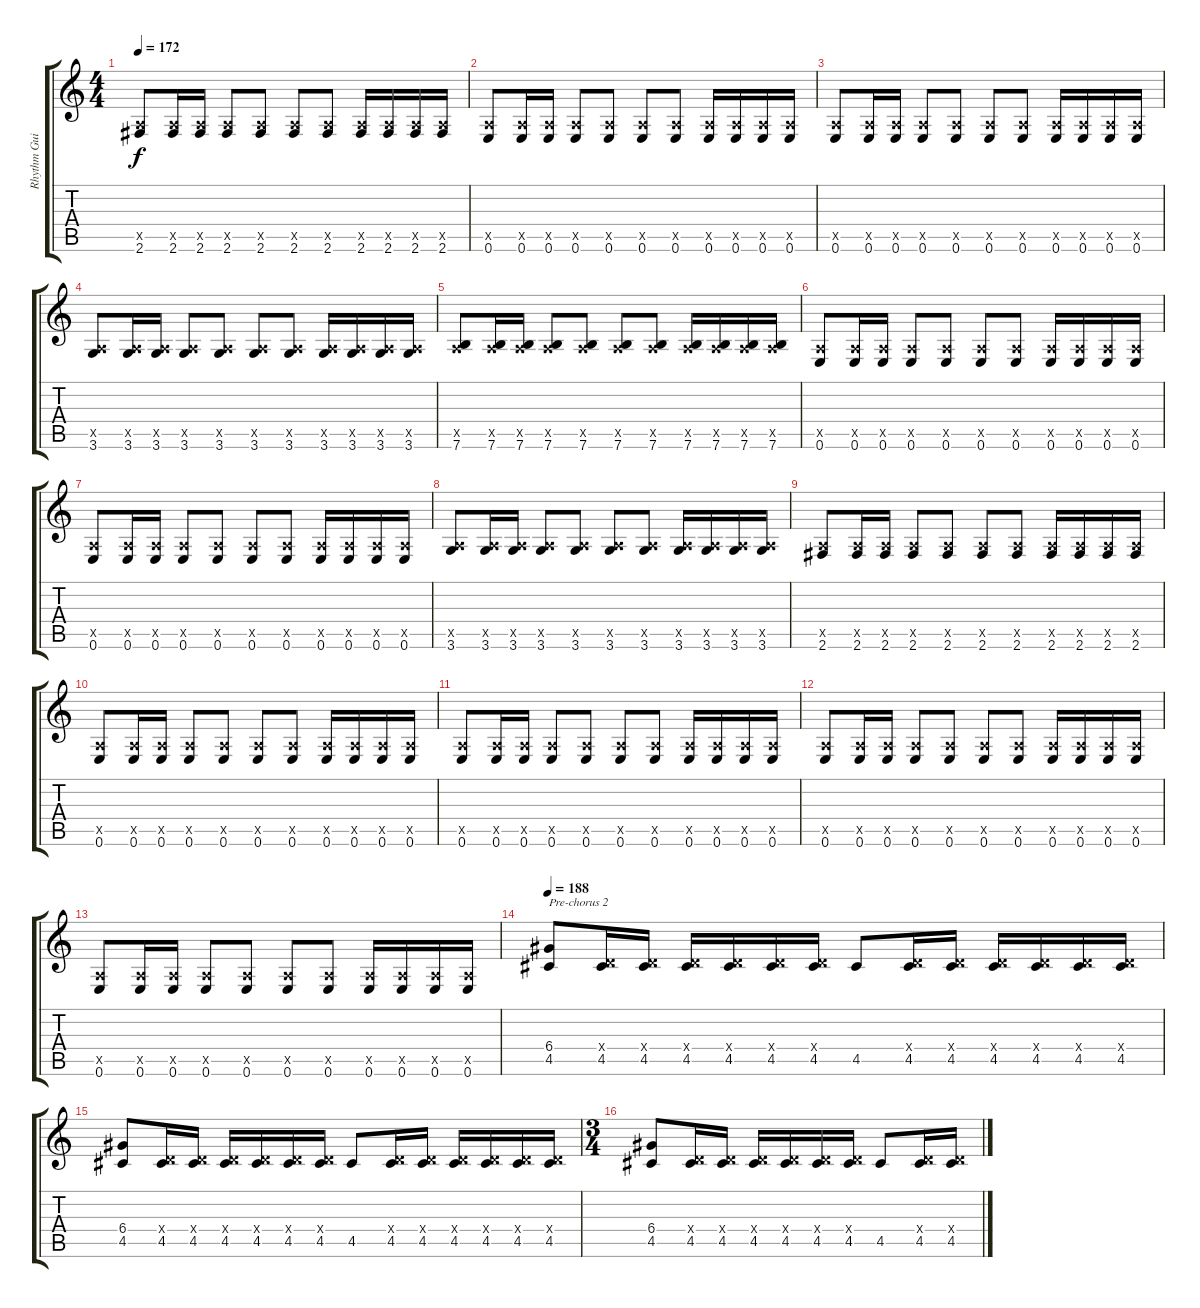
\track ("Rhythm Guitar 1" "Rhythm Gui") {instrument distortionguitar}
\staff {score tabs}
\tuning (E4 B3 G3 D3 A2 E2) {hide}
\ts (4 4)
\tempo 172
\clef g2
\ks c
(0.5{x} 2.6).8{dy f} (0.5{x} 2.6).16 (0.5{x} 2.6).16 (0.5{x} 2.6).8 (0.5{x} 2.6).8 (0.5{x} 2.6).8 (0.5{x} 2.6).8 (0.5{x} 2.6).16 (0.5{x} 2.6).16 (0.5{x} 2.6).16 (0.5{x} 2.6).16 |
(0.5{x} 0.6).8 (0.5{x} 0.6).16 (0.5{x} 0.6).16 (0.5{x} 0.6).8 (0.5{x} 0.6).8 (0.5{x} 0.6).8 (0.5{x} 0.6).8 (0.5{x} 0.6).16 (0.5{x} 0.6).16 (0.5{x} 0.6).16 (0.5{x} 0.6).16 |
(0.5{x} 0.6).8 (0.5{x} 0.6).16 (0.5{x} 0.6).16 (0.5{x} 0.6).8 (0.5{x} 0.6).8 (0.5{x} 0.6).8 (0.5{x} 0.6).8 (0.5{x} 0.6).16 (0.5{x} 0.6).16 (0.5{x} 0.6).16 (0.5{x} 0.6).16 |
(0.5{x} 3.6).8 (0.5{x} 3.6).16 (0.5{x} 3.6).16 (0.5{x} 3.6).8 (0.5{x} 3.6).8 (0.5{x} 3.6).8 (0.5{x} 3.6).8 (0.5{x} 3.6).16 (0.5{x} 3.6).16 (0.5{x} 3.6).16 (0.5{x} 3.6).16 |
(0.5{x} 7.6).8 (0.5{x} 7.6).16 (0.5{x} 7.6).16 (0.5{x} 7.6).8 (0.5{x} 7.6).8 (0.5{x} 7.6).8 (0.5{x} 7.6).8 (0.5{x} 7.6).16 (0.5{x} 7.6).16 (0.5{x} 7.6).16 (0.5{x} 7.6).16 |
(0.5{x} 0.6).8 (0.5{x} 0.6).16 (0.5{x} 0.6).16 (0.5{x} 0.6).8 (0.5{x} 0.6).8 (0.5{x} 0.6).8 (0.5{x} 0.6).8 (0.5{x} 0.6).16 (0.5{x} 0.6).16 (0.5{x} 0.6).16 (0.5{x} 0.6).16 |
(0.5{x} 0.6).8 (0.5{x} 0.6).16 (0.5{x} 0.6).16 (0.5{x} 0.6).8 (0.5{x} 0.6).8 (0.5{x} 0.6).8 (0.5{x} 0.6).8 (0.5{x} 0.6).16 (0.5{x} 0.6).16 (0.5{x} 0.6).16 (0.5{x} 0.6).16 |
(0.5{x} 3.6).8 (0.5{x} 3.6).16 (0.5{x} 3.6).16 (0.5{x} 3.6).8 (0.5{x} 3.6).8 (0.5{x} 3.6).8 (0.5{x} 3.6).8 (0.5{x} 3.6).16 (0.5{x} 3.6).16 (0.5{x} 3.6).16 (0.5{x} 3.6).16 |
(0.5{x} 2.6).8 (0.5{x} 2.6).16 (0.5{x} 2.6).16 (0.5{x} 2.6).8 (0.5{x} 2.6).8 (0.5{x} 2.6).8 (0.5{x} 2.6).8 (0.5{x} 2.6).16 (0.5{x} 2.6).16 (0.5{x} 2.6).16 (0.5{x} 2.6).16 |
(0.5{x} 0.6).8 (0.5{x} 0.6).16 (0.5{x} 0.6).16 (0.5{x} 0.6).8 (0.5{x} 0.6).8 (0.5{x} 0.6).8 (0.5{x} 0.6).8 (0.5{x} 0.6).16 (0.5{x} 0.6).16 (0.5{x} 0.6).16 (0.5{x} 0.6).16 |
(0.5{x} 0.6).8 (0.5{x} 0.6).16 (0.5{x} 0.6).16 (0.5{x} 0.6).8 (0.5{x} 0.6).8 (0.5{x} 0.6).8 (0.5{x} 0.6).8 (0.5{x} 0.6).16 (0.5{x} 0.6).16 (0.5{x} 0.6).16 (0.5{x} 0.6).16 |
(0.5{x} 0.6).8 (0.5{x} 0.6).16 (0.5{x} 0.6).16 (0.5{x} 0.6).8 (0.5{x} 0.6).8 (0.5{x} 0.6).8 (0.5{x} 0.6).8 (0.5{x} 0.6).16 (0.5{x} 0.6).16 (0.5{x} 0.6).16 (0.5{x} 0.6).16 |
(0.5{x} 0.6).8 (0.5{x} 0.6).16 (0.5{x} 0.6).16 (0.5{x} 0.6).8 (0.5{x} 0.6).8 (0.5{x} 0.6).8 (0.5{x} 0.6).8 (0.5{x} 0.6).16 (0.5{x} 0.6).16 (0.5{x} 0.6).16 (0.5{x} 0.6).16 |
\tempo 188
(6.4 4.5).8{txt "Pre-chorus 2"} (0.4{x} 4.5).16 (0.4{x} 4.5).16 (0.4{x} 4.5).16 (0.4{x} 4.5).16 (0.4{x} 4.5).16 (0.4{x} 4.5).16 4.5.8 (0.4{x} 4.5).16 (0.4{x} 4.5).16 (0.4{x} 4.5).16 (0.4{x} 4.5).16 (0.4{x} 4.5).16 (0.4{x} 4.5).16 |
(6.4 4.5).8 (0.4{x} 4.5).16 (0.4{x} 4.5).16 (0.4{x} 4.5).16 (0.4{x} 4.5).16 (0.4{x} 4.5).16 (0.4{x} 4.5).16 4.5.8 (0.4{x} 4.5).16 (0.4{x} 4.5).16 (0.4{x} 4.5).16 (0.4{x} 4.5).16 (0.4{x} 4.5).16 (0.4{x} 4.5).16 |
\ts (3 4)
(6.4 4.5).8 (0.4{x} 4.5).16 (0.4{x} 4.5).16 (0.4{x} 4.5).16 (0.4{x} 4.5).16 (0.4{x} 4.5).16 (0.4{x} 4.5).16 4.5.8 (0.4{x} 4.5).16 (0.4{x} 4.5).16
